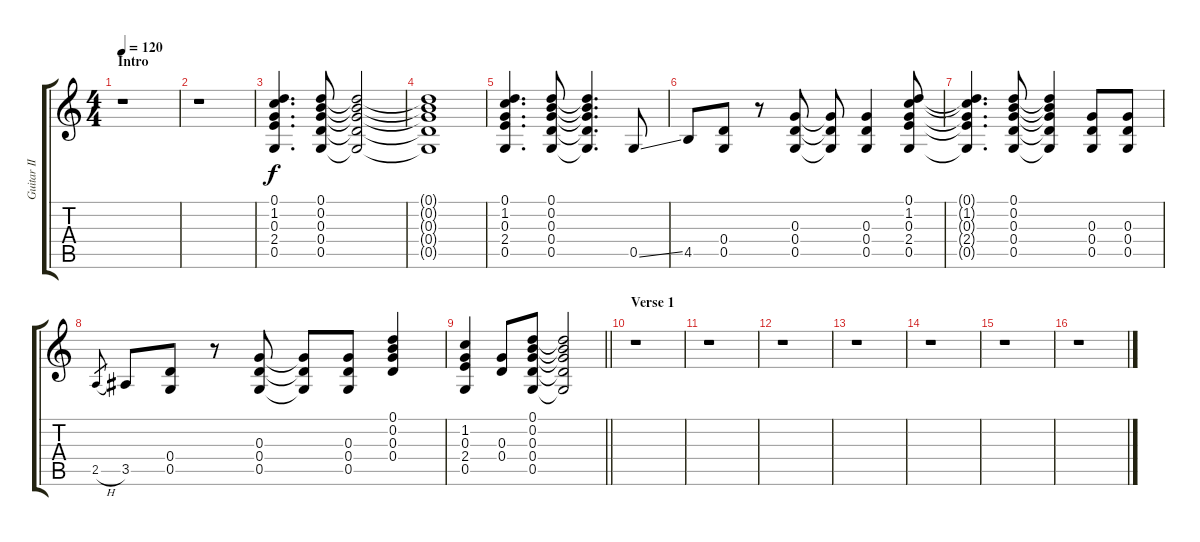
\track ("Guitar II" "Guitar II") {instrument acousticguitarsteel}
\staff {score tabs}
\tuning (D4 B3 G3 D3 G2 D2) {hide}
\ts (4 4)
\section ("" "Intro")
\tempo 120
\clef g2
\ks c
r.1{dy f instrument acousticguitarsteel} |
r.1 |
(0.1 1.2 0.3 2.4 0.5).4{d} (0.1 0.2 0.3 0.4 0.5).8 (0.1{t} 0.2{t} 0.3{t} 0.4{t} 0.5{t}).2 |
(0.1{t} 0.2{t} 0.3{t} 0.4{t} 0.5{t}).1 |
(0.1 1.2 0.3 2.4 0.5).4{d} (0.1 0.2 0.3 0.4 0.5).8 (0.1{t} 0.2{t} 0.3{t} 0.4{t} 0.5{t}).4{d} 0.5{ss}.8 |
4.5.8 (0.4 0.5).8 r.8 (0.3 0.4 0.5).8 (0.3{t} 0.4{t} 0.5{t}).8 (0.3 0.4 0.5).4 (0.1 1.2 0.3 2.4 0.5).8 |
(0.1{t} 1.2{t} 0.3{t} 2.4{t} 0.5{t}).4{d} (0.1 0.2 0.3 0.4 0.5).8 (0.1{t} 0.2{t} 0.3{t} 0.4{t} 0.5{t}).4 (0.3 0.4 0.5).8 (0.3 0.4 0.5).8 |
2.5{h}.8{gr} 3.5.8 (0.4 0.5).8 r.8 (0.3 0.4 0.5).8 (0.3{t} 0.4{t} 0.5{t}).8 (0.3 0.4 0.5).8 (0.1 0.2 0.3 0.4).4 |
\barLineRight lightlight
(1.2 0.3 2.4 0.5).4 (0.3 0.4).8 (0.1 0.2 0.3 0.4 0.5).8 (0.1{t} 0.2{t} 0.3{t} 0.4{t} 0.5{t}).2 |
\section ("" "Verse 1")
r.1 |
r.1 |
r.1 |
r.1 |
r.1 |
r.1 |
r.1
